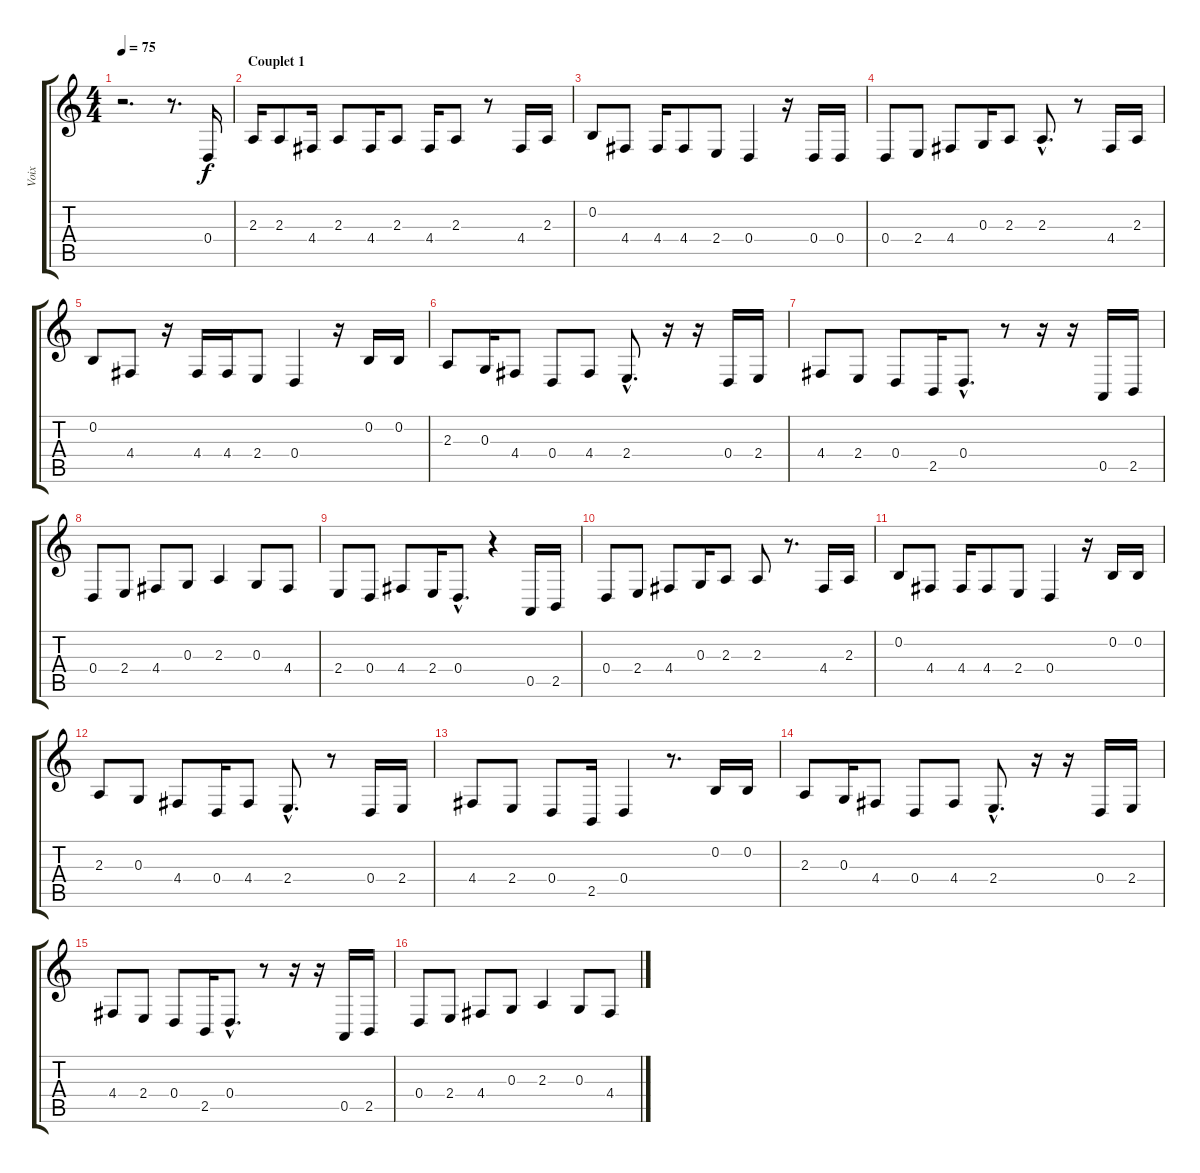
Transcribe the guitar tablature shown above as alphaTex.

\track ("Voix" "Voix") {instrument clarinet}
\staff {score tabs}
\tuning (E4 B3 G3 D3 A2 E2) {hide}
\ts (4 4)
\tempo 75
\clef g2
\ks c
r.2{d dy f} r.8{d} 0.4.16 |
\section ("" "Couplet 1")
2.3.16 2.3.8 4.4.16 2.3.8 4.4.16 2.3.8 4.4.16 2.3.8 r.8 4.4.16 2.3.16 |
0.2.8 4.4.8 4.4.16 4.4.8 2.4.8 0.4.4 r.16 0.4.16 0.4.16 |
0.4.8 2.4.8 4.4.8 0.3.16 2.3.8 2.3{hac}.8{d} r.8 4.4.16 2.3.16 |
0.2.8 4.4.8 r.16 4.4.16 4.4.16 2.4.8 0.4.4 r.16 0.2.16 0.2.16 |
2.3.8 0.3.16 4.4.8 0.4.8 4.4.8 2.4{hac}.8{d} r.16 r.16 0.4.16 2.4.16 |
4.4.8 2.4.8 0.4.8 2.5.16 0.4{hac}.8{d} r.8 r.16 r.16 0.5.16 2.5.16 |
0.4.8 2.4.8 4.4.8 0.3.8 2.3.4 0.3.8 4.4.8 |
2.4.8 0.4.8 4.4.8 2.4.16 0.4{hac}.8{d} r.4 0.5.16 2.5.16 |
0.4.8 2.4.8 4.4.8 0.3.16 2.3.8 2.3.8 r.8{d} 4.4.16 2.3.16 |
0.2.8 4.4.8 4.4.16 4.4.8 2.4.8 0.4.4 r.16 0.2.16 0.2.16 |
2.3.8 0.3.8 4.4.8 0.4.16 4.4.8 2.4{hac}.8{d} r.8 0.4.16 2.4.16 |
4.4.8 2.4.8 0.4.8 2.5.16 0.4.4 r.8{d} 0.2.16 0.2.16 |
2.3.8 0.3.16 4.4.8 0.4.8 4.4.8 2.4{hac}.8{d} r.16 r.16 0.4.16 2.4.16 |
4.4.8 2.4.8 0.4.8 2.5.16 0.4{hac}.8{d} r.8 r.16 r.16 0.5.16 2.5.16 |
0.4.8 2.4.8 4.4.8 0.3.8 2.3.4 0.3.8 4.4.8
